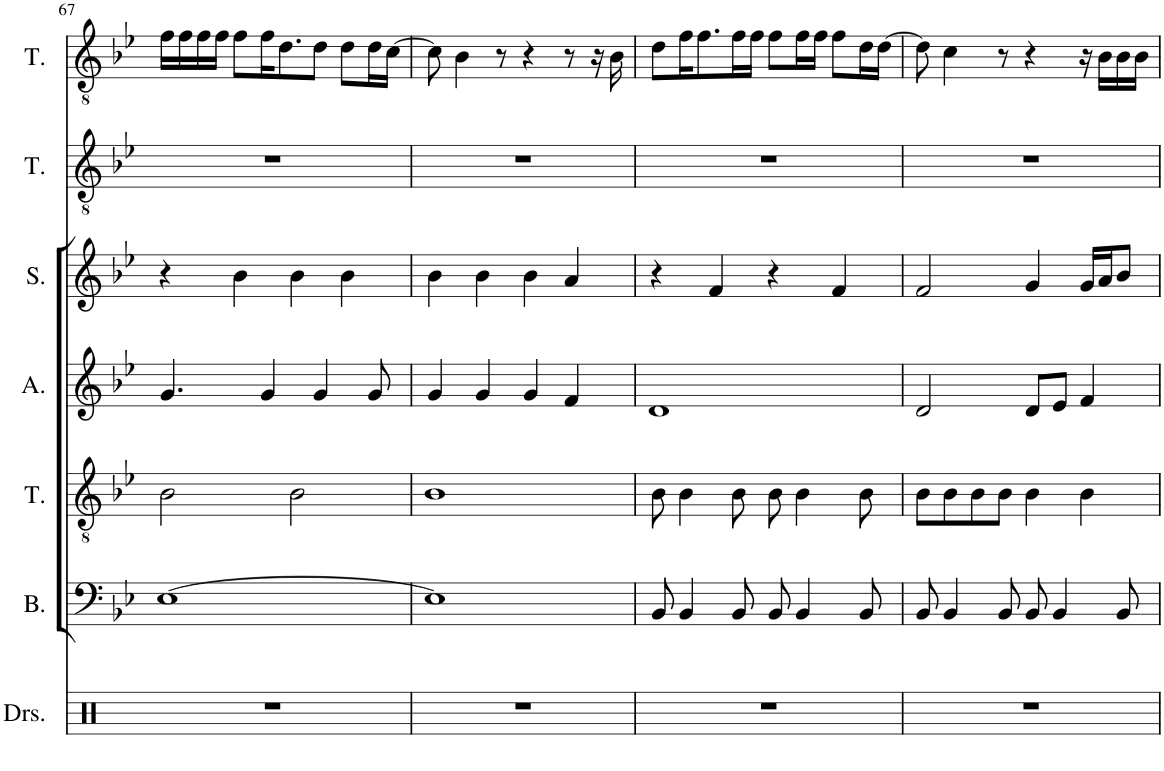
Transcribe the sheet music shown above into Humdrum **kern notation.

**kern	**kern	**kern	**kern	**kern	**kern	**kern
*part7	*part6	*part5	*part4	*part3	*part2	*part1
*staff7	*staff6	*staff5	*staff4	*staff3	*staff2	*staff1
*I"Drumset	*I"Bass	*I"Tenor	*I"Alto	*I"Soprano	*I"Tenor	*I"Tenor
*I'Drs.	*I'B.	*I'T.	*I'A.	*I'S.	*I'T.	*I'T.
!!LO:PB:g=z
*clefX	*clefF4	*clefGv2	*clefG2	*clefG2	*clefGv2	*clefGv2
*k[]	*k[b-e-]	*k[b-e-]	*k[b-e-]	*k[b-e-]	*k[b-e-]	*k[b-e-]
*M4/4	*M4/4	*M4/4	*M4/4	*M4/4	*M4/4	*M4/4
=67	=67	=67	=67	=67	=67	=67
1r	[1E-	2B-\	4.g/	4r	1r	16f\LL
.	.	.	.	.	.	16f\
.	.	.	.	.	.	16f\
.	.	.	.	.	.	16f\JJ
.	.	.	.	4b-\	.	8f\L
.	.	.	4g/	.	.	16f\K
.	.	.	.	.	.	8.d\
.	.	2B-\	.	4b-\	.	.
.	.	.	4g/	.	.	8d\J
.	.	.	.	4b-\	.	8d\L
.	.	.	8g/	.	.	16d\L
.	.	.	.	.	.	[16c\JJ
=68	=68	=68	=68	=68	=68	=68
1r	1E-]	1B-	4g/	4b-\	1r	8c\]
.	.	.	.	.	.	4B-\
.	.	.	4g/	4b-\	.	.
.	.	.	.	.	.	8r
.	.	.	4g/	4b-\	.	4r
.	.	.	4f/	4a/	.	8r
.	.	.	.	.	.	16r
.	.	.	.	.	.	16B-\
=69	=69	=69	=69	=69	=69	=69
1r	8BB-/	8B-\	1d	4r	1r	8d\L
.	4BB-/	4B-\	.	.	.	16f\K
.	.	.	.	.	.	8.f\
.	.	.	.	4f/	.	.
.	8BB-/	8B-\	.	.	.	16f\L
.	.	.	.	.	.	16f\JJ
.	8BB-/	8B-\	.	4r	.	8f\L
.	4BB-/	4B-\	.	.	.	16f\L
.	.	.	.	.	.	16f\JJ
.	.	.	.	4f/	.	8f\L
.	8BB-/	8B-\	.	.	.	16d\L
.	.	.	.	.	.	[16d\JJ
=70	=70	=70	=70	=70	=70	=70
1r	8BB-/	8B-\L	2d/	2f/	1r	8d\]
.	4BB-/	8B-\	.	.	.	4c\
.	.	8B-\	.	.	.	.
.	8BB-/	8B-\J	.	.	.	8r
.	8BB-/	4B-\	8d/L	4g/	.	4r
.	4BB-/	.	8e-/J	.	.	.
.	.	4B-\	4f/	16g/LL	.	16r
.	.	.	.	16a/J	.	16B-\LL
.	8BB-/	.	.	8b-/J	.	16B-\
.	.	.	.	.	.	16B-\JJ
=	=	=	=	=	=	=
*-	*-	*-	*-	*-	*-	*-
